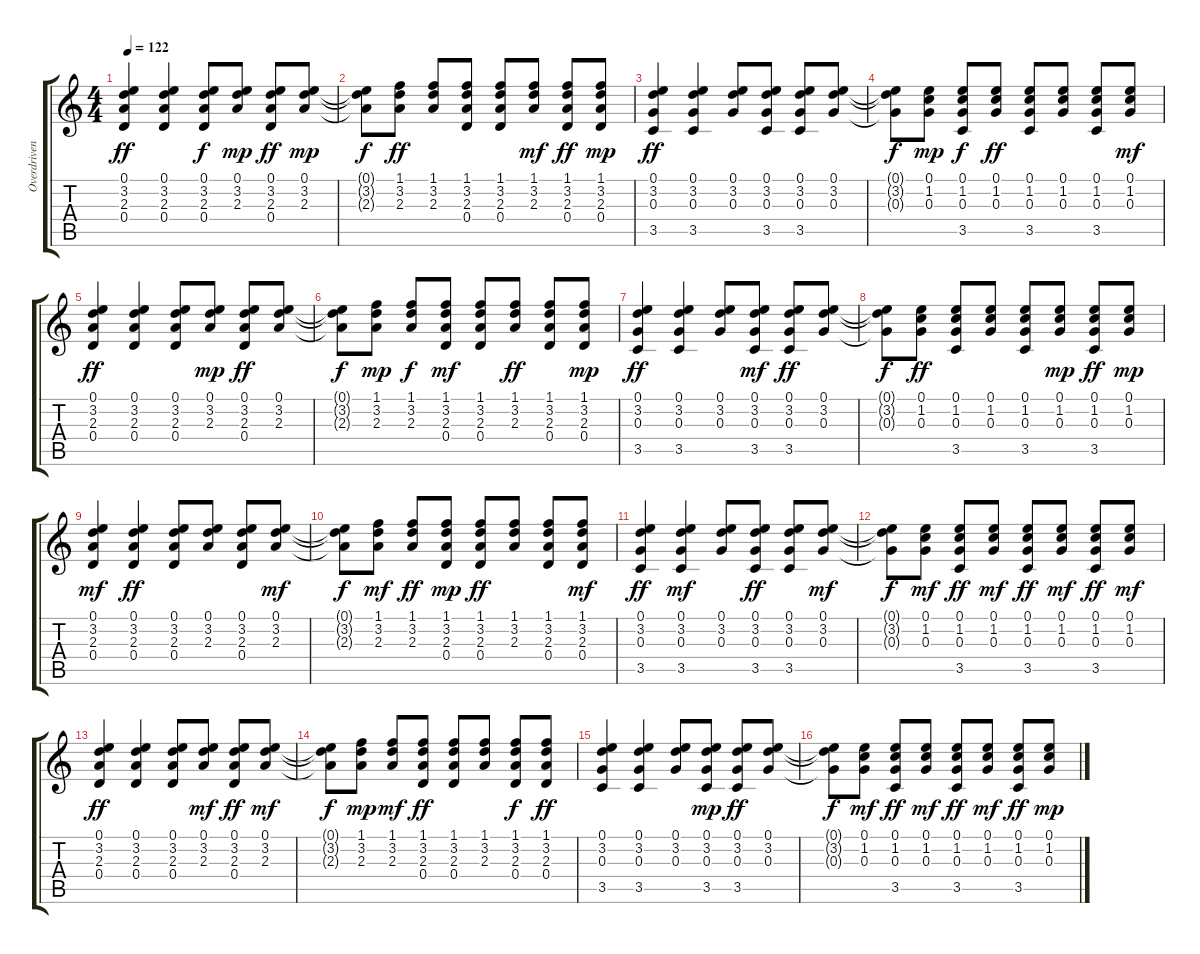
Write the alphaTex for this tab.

\track ("Overdriven Guitar" "Overdriven") {instrument overdrivenguitar}
\staff {score tabs}
\tuning (E4 B3 G3 D3 A2 E2) {hide}
\ts (4 4)
\tempo 122
\clef g2
\ks c
(0.1 3.2 2.3 0.4).4{dy ff} (0.1 3.2 2.3 0.4).4 (0.1 3.2 2.3 0.4).8{dy f} (0.1 3.2 2.3).8{dy mp} (0.1 3.2 2.3 0.4).8{dy ff} (0.1 3.2 2.3).8{dy mp} |
(0.1{t} 3.2{t} 2.3{t}).8{dy f} (1.1 3.2 2.3).8{dy ff} (1.1 3.2 2.3).8 (1.1 3.2 2.3 0.4).8 (1.1 3.2 2.3 0.4).8 (1.1 3.2 2.3).8{dy mf} (1.1 3.2 2.3 0.4).8{dy ff} (1.1 3.2 2.3 0.4).8{dy mp} |
(0.1 3.2 0.3 3.5).4{dy ff} (0.1 3.2 0.3 3.5).4 (0.1 3.2 0.3).8 (0.1 3.2 0.3 3.5).8 (0.1 3.2 0.3 3.5).8 (0.1 3.2 0.3).8 |
(0.1{t} 3.2{t} 0.3{t}).8{dy f} (0.1 1.2 0.3).8{dy mp} (0.1 1.2 0.3 3.5).8{dy f} (0.1 1.2 0.3).8{dy ff} (0.1 1.2 0.3 3.5).8 (0.1 1.2 0.3).8 (0.1 1.2 0.3 3.5).8 (0.1 1.2 0.3).8{dy mf} |
(0.1 3.2 2.3 0.4).4{dy ff} (0.1 3.2 2.3 0.4).4 (0.1 3.2 2.3 0.4).8 (0.1 3.2 2.3).8{dy mp} (0.1 3.2 2.3 0.4).8{dy ff} (0.1 3.2 2.3).8 |
(0.1{t} 3.2{t} 2.3{t}).8{dy f} (1.1 3.2 2.3).8{dy mp} (1.1 3.2 2.3).8{dy f} (1.1 3.2 2.3 0.4).8{dy mf} (1.1 3.2 2.3 0.4).8 (1.1 3.2 2.3).8{dy ff} (1.1 3.2 2.3 0.4).8 (1.1 3.2 2.3 0.4).8{dy mp} |
(0.1 3.2 0.3 3.5).4{dy ff} (0.1 3.2 0.3 3.5).4 (0.1 3.2 0.3).8 (0.1 3.2 0.3 3.5).8{dy mf} (0.1 3.2 0.3 3.5).8{dy ff} (0.1 3.2 0.3).8 |
(0.1{t} 3.2{t} 0.3{t}).8{dy f} (0.1 1.2 0.3).8{dy ff} (0.1 1.2 0.3 3.5).8 (0.1 1.2 0.3).8 (0.1 1.2 0.3 3.5).8 (0.1 1.2 0.3).8{dy mp} (0.1 1.2 0.3 3.5).8{dy ff} (0.1 1.2 0.3).8{dy mp} |
(0.1 3.2 2.3 0.4).4{dy mf} (0.1 3.2 2.3 0.4).4{dy ff} (0.1 3.2 2.3 0.4).8 (0.1 3.2 2.3).8 (0.1 3.2 2.3 0.4).8 (0.1 3.2 2.3).8{dy mf} |
(0.1{t} 3.2{t} 2.3{t}).8{dy f} (1.1 3.2 2.3).8{dy mf} (1.1 3.2 2.3).8{dy ff} (1.1 3.2 2.3 0.4).8{dy mp} (1.1 3.2 2.3 0.4).8{dy ff} (1.1 3.2 2.3).8 (1.1 3.2 2.3 0.4).8 (1.1 3.2 2.3 0.4).8{dy mf} |
(0.1 3.2 0.3 3.5).4{dy ff} (0.1 3.2 0.3 3.5).4{dy mf} (0.1 3.2 0.3).8 (0.1 3.2 0.3 3.5).8{dy ff} (0.1 3.2 0.3 3.5).8 (0.1 3.2 0.3).8{dy mf} |
(0.1{t} 3.2{t} 0.3{t}).8{dy f} (0.1 1.2 0.3).8{dy mf} (0.1 1.2 0.3 3.5).8{dy ff} (0.1 1.2 0.3).8{dy mf} (0.1 1.2 0.3 3.5).8{dy ff} (0.1 1.2 0.3).8{dy mf} (0.1 1.2 0.3 3.5).8{dy ff} (0.1 1.2 0.3).8{dy mf} |
(0.1 3.2 2.3 0.4).4{dy ff} (0.1 3.2 2.3 0.4).4 (0.1 3.2 2.3 0.4).8 (0.1 3.2 2.3).8{dy mf} (0.1 3.2 2.3 0.4).8{dy ff} (0.1 3.2 2.3).8{dy mf} |
(0.1{t} 3.2{t} 2.3{t}).8{dy f} (1.1 3.2 2.3).8{dy mp} (1.1 3.2 2.3).8{dy mf} (1.1 3.2 2.3 0.4).8{dy ff} (1.1 3.2 2.3 0.4).8 (1.1 3.2 2.3).8 (1.1 3.2 2.3 0.4).8{dy f} (1.1 3.2 2.3 0.4).8{dy ff} |
(0.1 3.2 0.3 3.5).4 (0.1 3.2 0.3 3.5).4 (0.1 3.2 0.3).8 (0.1 3.2 0.3 3.5).8{dy mp} (0.1 3.2 0.3 3.5).8{dy ff} (0.1 3.2 0.3).8 |
(0.1{t} 3.2{t} 0.3{t}).8{dy f} (0.1 1.2 0.3).8{dy mf} (0.1 1.2 0.3 3.5).8{dy ff} (0.1 1.2 0.3).8{dy mf} (0.1 1.2 0.3 3.5).8{dy ff} (0.1 1.2 0.3).8{dy mf} (0.1 1.2 0.3 3.5).8{dy ff} (0.1 1.2 0.3).8{dy mp}
